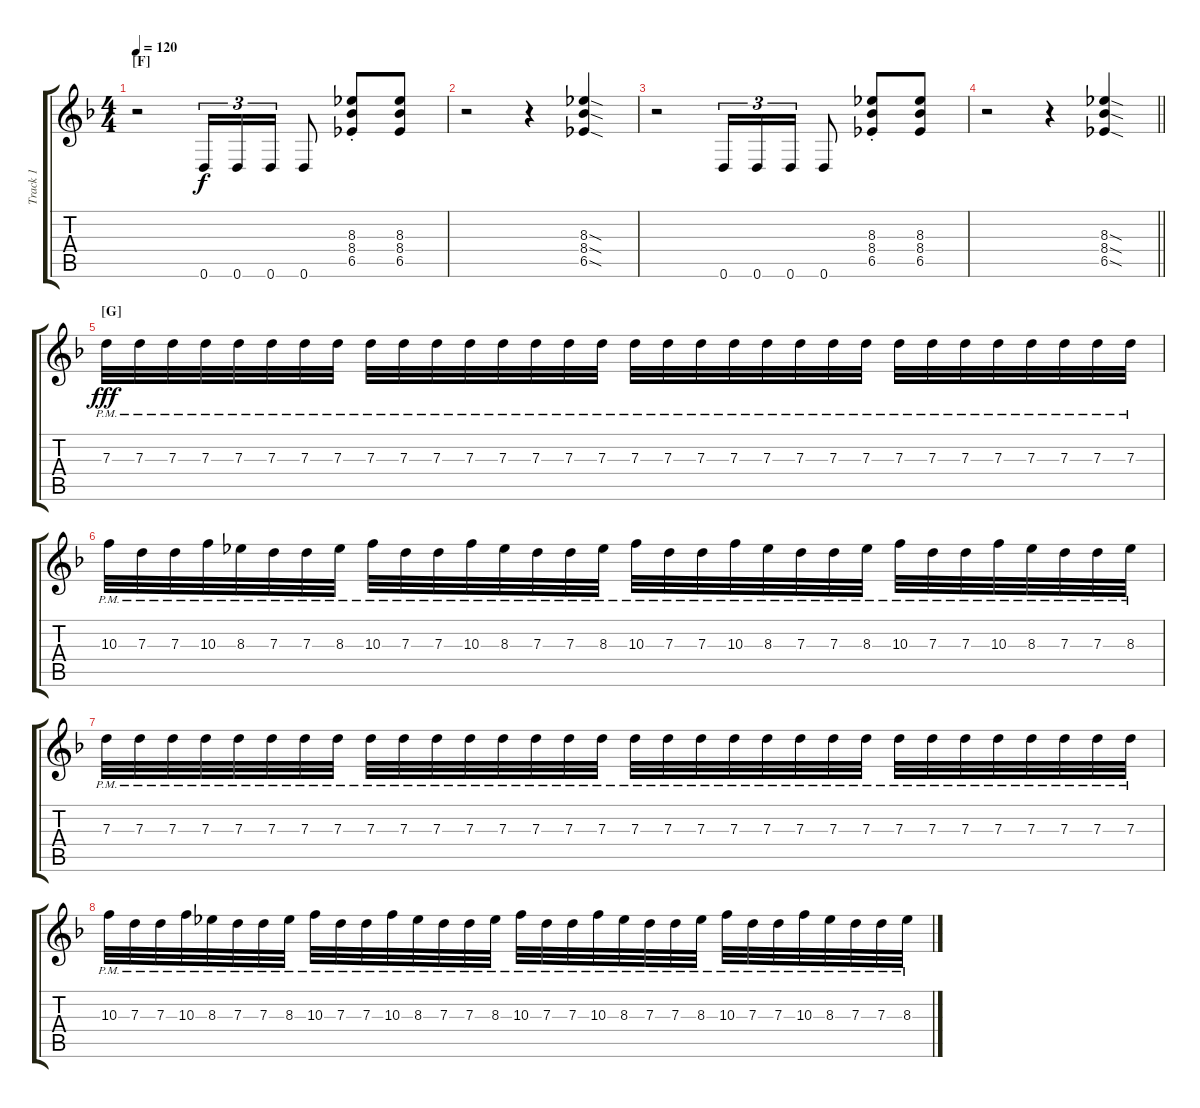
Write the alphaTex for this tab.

\track ("Track 1" "Track 1") {instrument distortionguitar}
\staff {score tabs}
\tuning (E4 B3 G3 D3 A2 D2) {hide}
\ts (4 4)
\section ("" "[F]")
\tempo 120
\clef g2
\ks f
r.2{dy mf} 0.6.16{tu (3 2) dy f} 0.6.16{tu (3 2)} 0.6.16{tu (3 2)} 0.6.8 (8.3 8.4 6.5{st}).8 (8.3 8.4 6.5).8 |
r.2 r.4 (8.3{sod} 8.4{sod} 6.5{sod}).4 |
r.2 0.6.16{tu (3 2)} 0.6.16{tu (3 2)} 0.6.16{tu (3 2)} 0.6.8 (8.3 8.4 6.5{st}).8 (8.3 8.4 6.5).8 |
\barLineRight lightlight
r.2 r.4 (8.3{sod} 8.4{sod} 6.5{sod}).4 |
\section ("" "[G]")
7.3{pm}.32{dy fff} 7.3{pm}.32 7.3{pm}.32 7.3{pm}.32 7.3{pm}.32 7.3{pm}.32 7.3{pm}.32 7.3{pm}.32 7.3{pm}.32 7.3{pm}.32 7.3{pm}.32 7.3{pm}.32 7.3{pm}.32 7.3{pm}.32 7.3{pm}.32 7.3{pm}.32 7.3{pm}.32 7.3{pm}.32 7.3{pm}.32 7.3{pm}.32 7.3{pm}.32 7.3{pm}.32 7.3{pm}.32 7.3{pm}.32 7.3{pm}.32 7.3{pm}.32 7.3{pm}.32 7.3{pm}.32 7.3{pm}.32 7.3{pm}.32 7.3{pm}.32 7.3{pm}.32 |
10.3{pm}.32 7.3{pm}.32 7.3{pm}.32 10.3{pm}.32 8.3{pm}.32 7.3{pm}.32 7.3{pm}.32 8.3{pm}.32 10.3{pm}.32 7.3{pm}.32 7.3{pm}.32 10.3{pm}.32 8.3{pm}.32 7.3{pm}.32 7.3{pm}.32 8.3{pm}.32 10.3{pm}.32 7.3{pm}.32 7.3{pm}.32 10.3{pm}.32 8.3{pm}.32 7.3{pm}.32 7.3{pm}.32 8.3{pm}.32 10.3{pm}.32 7.3{pm}.32 7.3{pm}.32 10.3{pm}.32 8.3{pm}.32 7.3{pm}.32 7.3{pm}.32 8.3{pm}.32 |
7.3{pm}.32 7.3{pm}.32 7.3{pm}.32 7.3{pm}.32 7.3{pm}.32 7.3{pm}.32 7.3{pm}.32 7.3{pm}.32 7.3{pm}.32 7.3{pm}.32 7.3{pm}.32 7.3{pm}.32 7.3{pm}.32 7.3{pm}.32 7.3{pm}.32 7.3{pm}.32 7.3{pm}.32 7.3{pm}.32 7.3{pm}.32 7.3{pm}.32 7.3{pm}.32 7.3{pm}.32 7.3{pm}.32 7.3{pm}.32 7.3{pm}.32 7.3{pm}.32 7.3{pm}.32 7.3{pm}.32 7.3{pm}.32 7.3{pm}.32 7.3{pm}.32 7.3{pm}.32 |
10.3{pm}.32 7.3{pm}.32 7.3{pm}.32 10.3{pm}.32 8.3{pm}.32 7.3{pm}.32 7.3{pm}.32 8.3{pm}.32 10.3{pm}.32 7.3{pm}.32 7.3{pm}.32 10.3{pm}.32 8.3{pm}.32 7.3{pm}.32 7.3{pm}.32 8.3{pm}.32 10.3{pm}.32 7.3{pm}.32 7.3{pm}.32 10.3{pm}.32 8.3{pm}.32 7.3{pm}.32 7.3{pm}.32 8.3{pm}.32 10.3{pm}.32 7.3{pm}.32 7.3{pm}.32 10.3{pm}.32 8.3{pm}.32 7.3{pm}.32 7.3{pm}.32 8.3{pm}.32
